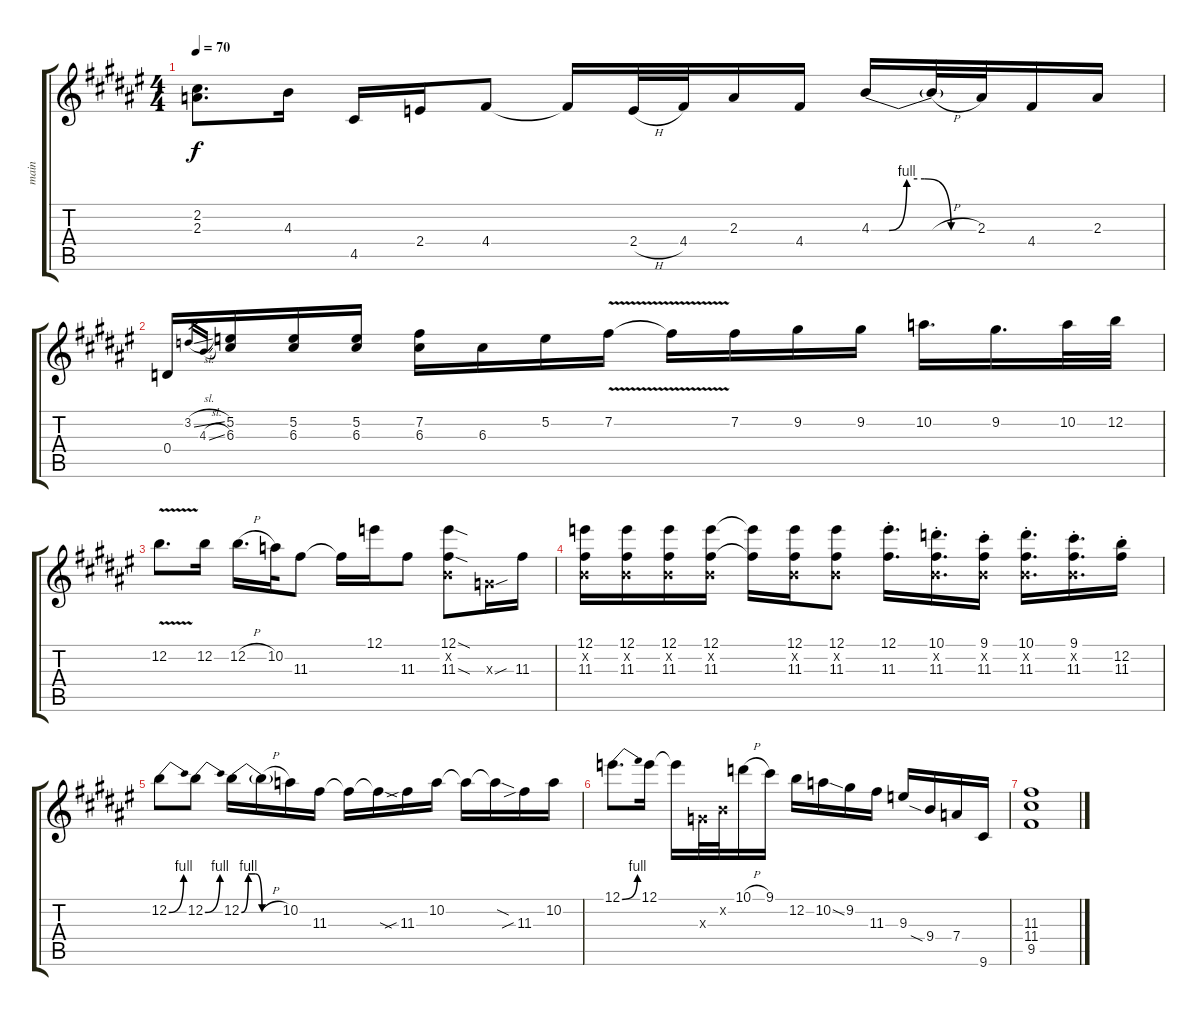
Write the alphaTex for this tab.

\track ("main" "main") {instrument overdrivenguitar}
\staff {score tabs}
\tuning (E4 B3 G3 D3 A2 E2) {hide}
\ts (4 4)
\tempo 70
\clef g2
\ks f#
(2.2 2.3).8{d dy f} 4.3.16 4.5.16 2.4.16 4.4.8 4.4{t}.16 2.4{h}.32 4.4.32 2.3.16 4.4.16 4.3{be (custom 0 0 10 0 20 4 30 4 45 0 60 0)}.16 4.3{h t}.32 2.3.32 4.4.16 2.3.16 |
0.4.16 3.2{sl}.16{gr} 4.3{sl}.16{gr} (5.2 6.3).16 (5.2 6.3).16 (5.2 6.3).16 (7.2 6.3).16 6.3.16 5.2.16 7.2{v}.16 7.2{t}.16 7.2.16 9.2.16 9.2.16 10.2.16{d} 9.2.16{d} 10.2.32 12.2.32 |
12.2{v}.8{d} 12.2.16 12.2{h}.16{d} 10.2.32 11.3.8 11.3{t}.16 12.1.16 11.3.8 (12.1{sod} 0.2{x} 11.3{sod}).8 0.3{sou x}.16 11.3.16 |
(12.1 0.2{x} 11.3).16 (12.1 0.2{x} 11.3).16 (12.1 0.2{x} 11.3).16 (12.1 0.2{x} 11.3).16 (12.1{t} 11.3{t}).16 (12.1 0.2{x} 11.3).16 (12.1 0.2{x} 11.3).8 (12.1{st} 11.3{st}).16{d} (10.1{st} 0.2{x} 11.3{st}).16{d} (9.1{st} 0.2{x} 11.3{st}).16 (10.1{st} 0.2{x} 11.3{st}).16{d} (9.1{st} 0.2{x} 11.3{st}).16{d} (12.2{st} 11.3{st}).16 |
12.2{be (bend 0 0 60 4)}.8 12.2{be (bend 0 0 60 4)}.8 12.2{be (custom 0 0 10 4 20 4 30 0 60 0)}.16 12.2{h t}.16 10.2.16 11.3.16 11.3{t}.16 11.3{sod t}.16 11.3{sib}.16 10.2.16 10.2{t}.16 10.2{sod t}.16 11.3{sib}.16 10.2.16 |
12.1{be (bend 0 0 60 4)}.8{d} 12.1.16 12.1{t}.16 0.3{x}.32 0.2{x}.32 10.1{h}.16 9.1.16 12.2.16 10.2{ss}.16 9.2.16 11.3.16 9.3.16 9.4{sia}.16 7.4.16 9.6.16 |
(11.3 11.4 9.5).1
